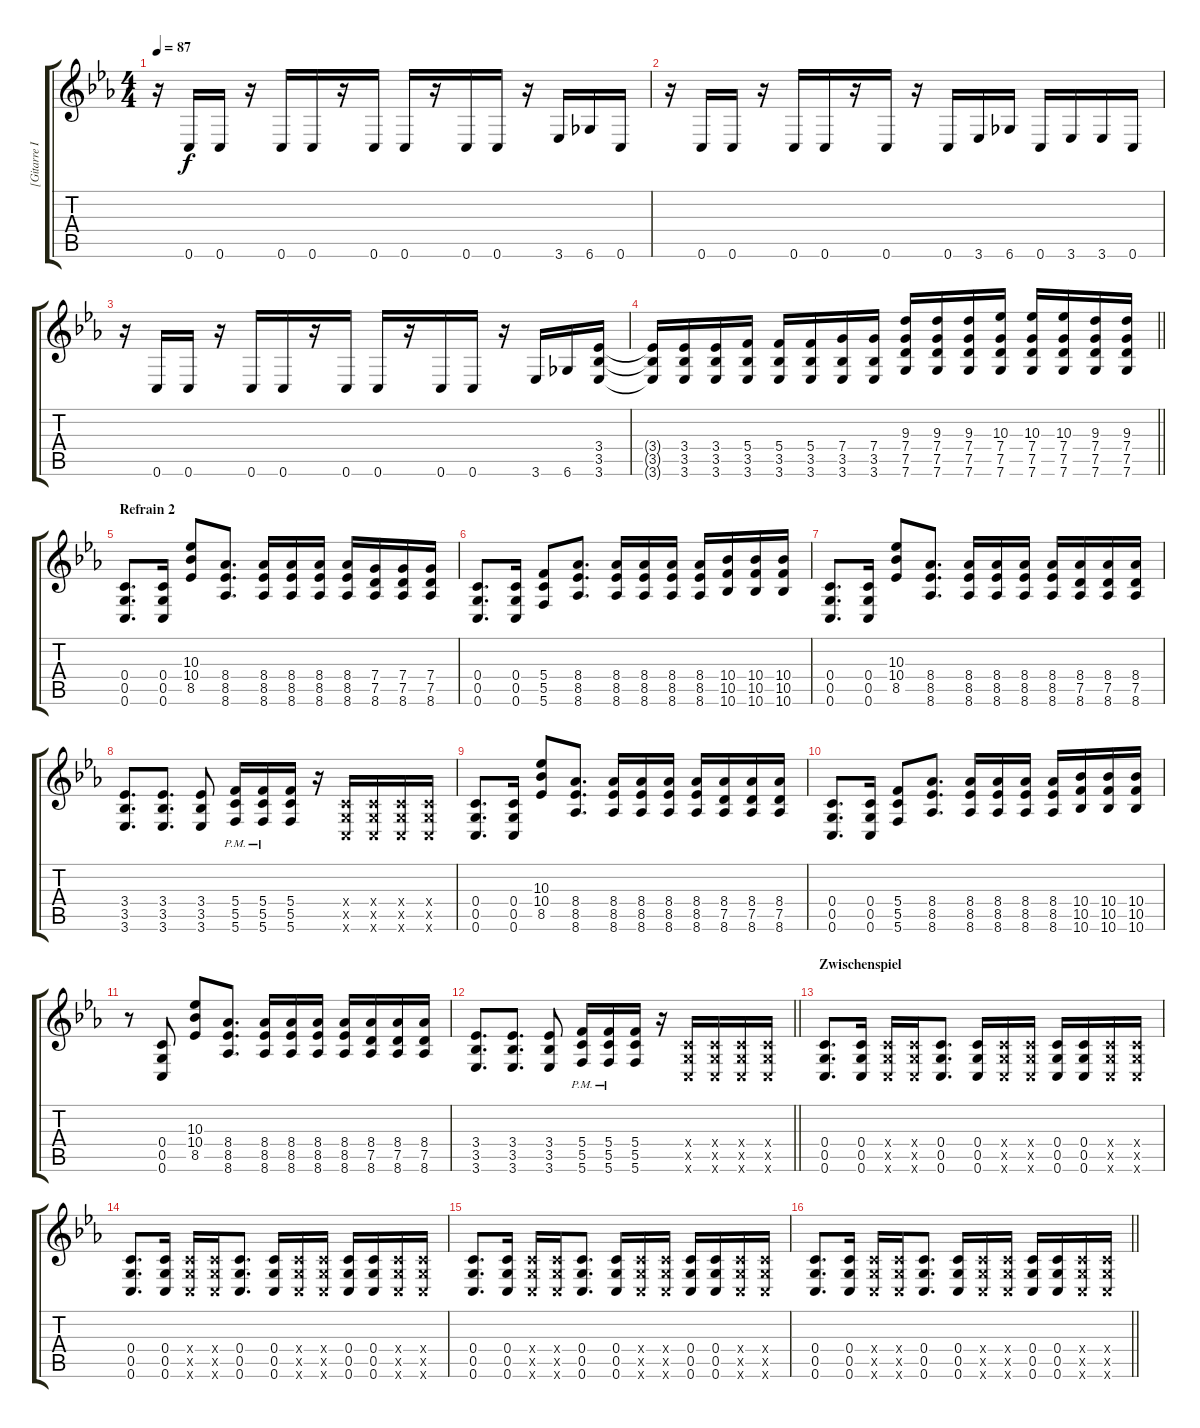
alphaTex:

\track ("[Gitarre I]" "[Gitarre I") {instrument distortionguitar}
\staff {score tabs}
\tuning (D4 A3 F3 C3 G2 C2) {hide}
\ts (4 4)
\tempo 87
\clef g2
\ks cminor
r.16{dy f instrument distortionguitar} 0.6.16 0.6.16 r.16 0.6.16 0.6.16 r.16 0.6.16 0.6.16 r.16 0.6.16 0.6.16 r.16 3.6.16 6.6.16 0.6.16 |
r.16 0.6.16 0.6.16 r.16 0.6.16 0.6.16 r.16 0.6.16 r.16 0.6.16 3.6.16 6.6.16 0.6.16 3.6.16 3.6.16 0.6.16 |
r.16 0.6.16 0.6.16 r.16 0.6.16 0.6.16 r.16 0.6.16 0.6.16 r.16 0.6.16 0.6.16 r.16 3.6.16 6.6.16 (3.4 3.5 3.6).16{instrument distortionguitar} |
\barLineRight lightlight
(3.4{t} 3.5{t} 3.6{t}).16 (3.4 3.5 3.6).16 (3.4 3.5 3.6).16 (5.4 3.5 3.6).16 (5.4 3.5 3.6).16 (5.4 3.5 3.6).16 (7.4 3.5 3.6).16 (7.4 3.5 3.6).16 (9.3 7.4 7.5 7.6).16 (9.3 7.4 7.5 7.6).16 (9.3 7.4 7.5 7.6).16 (10.3 7.4 7.5 7.6).16 (10.3 7.4 7.5 7.6).16 (10.3 7.4 7.5 7.6).16 (9.3 7.4 7.5 7.6).16 (9.3 7.4 7.5 7.6).16 |
\section ("" "Refrain 2")
(0.4 0.5 0.6).8{d} (0.4 0.5 0.6).16 (10.3 10.4 8.5).8 (8.4 8.5 8.6).8{d} (8.4 8.5 8.6).16 (8.4 8.5 8.6).16 (8.4 8.5 8.6).16 (8.4 8.5 8.6).16 (7.4 7.5 8.6).16 (7.4 7.5 8.6).16 (7.4 7.5 8.6).16 |
(0.4 0.5 0.6).8{d} (0.4 0.5 0.6).16 (5.4 5.5 5.6).8 (8.4 8.5 8.6).8{d} (8.4 8.5 8.6).16 (8.4 8.5 8.6).16 (8.4 8.5 8.6).16 (8.4 8.5 8.6).16 (10.4 10.5 10.6).16 (10.4 10.5 10.6).16 (10.4 10.5 10.6).16 |
(0.4 0.5 0.6).8{d} (0.4 0.5 0.6).16 (10.3 10.4 8.5).8 (8.4 8.5 8.6).8{d} (8.4 8.5 8.6).16 (8.4 8.5 8.6).16 (8.4 8.5 8.6).16 (8.4 8.5 8.6).16 (8.4 7.5 8.6).16 (8.4 7.5 8.6).16 (8.4 7.5 8.6).16 |
(3.4 3.5 3.6).8{d} (3.4 3.5 3.6).8{d} (3.4 3.5 3.6).8 (5.4{pm} 5.5{pm} 5.6{pm}).16 (5.4{pm} 5.5{pm} 5.6{pm}).16 (5.4 5.5 5.6).16 r.16 (0.4{x} 0.5{x} 0.6{x}).16 (0.4{x} 0.5{x} 0.6{x}).16 (0.4{x} 0.5{x} 0.6{x}).16 (0.4{x} 0.5{x} 0.6{x}).16 |
(0.4 0.5 0.6).8{d} (0.4 0.5 0.6).16 (10.3 10.4 8.5).8 (8.4 8.5 8.6).8{d} (8.4 8.5 8.6).16 (8.4 8.5 8.6).16 (8.4 8.5 8.6).16 (8.4 8.5 8.6).16 (8.4 7.5 8.6).16 (8.4 7.5 8.6).16 (8.4 7.5 8.6).16 |
(0.4 0.5 0.6).8{d} (0.4 0.5 0.6).16 (5.4 5.5 5.6).8 (8.4 8.5 8.6).8{d} (8.4 8.5 8.6).16 (8.4 8.5 8.6).16 (8.4 8.5 8.6).16 (8.4 8.5 8.6).16 (10.4 10.5 10.6).16 (10.4 10.5 10.6).16 (10.4 10.5 10.6).16 |
r.8 (0.4 0.5 0.6).8 (10.3 10.4 8.5).8 (8.4 8.5 8.6).8{d} (8.4 8.5 8.6).16 (8.4 8.5 8.6).16 (8.4 8.5 8.6).16 (8.4 8.5 8.6).16 (8.4 7.5 8.6).16 (8.4 7.5 8.6).16 (8.4 7.5 8.6).16 |
\barLineRight lightlight
(3.4 3.5 3.6).8{d} (3.4 3.5 3.6).8{d} (3.4 3.5 3.6).8 (5.4{pm} 5.5{pm} 5.6{pm}).16 (5.4{pm} 5.5{pm} 5.6{pm}).16 (5.4 5.5 5.6).16 r.16 (0.4{x} 0.5{x} 0.6{x}).16 (0.4{x} 0.5{x} 0.6{x}).16 (0.4{x} 0.5{x} 0.6{x}).16 (0.4{x} 0.5{x} 0.6{x}).16 |
\section ("" "Zwischenspiel")
(0.4 0.5 0.6).8{d instrument distortionguitar} (0.4 0.5 0.6).16 (0.4{x} 0.5{x} 0.6{x}).16 (0.4{x} 0.5{x} 0.6{x}).16 (0.4 0.5 0.6).8{d} (0.4 0.5 0.6).16 (0.4{x} 0.5{x} 0.6{x}).16 (0.4{x} 0.5{x} 0.6{x}).16 (0.4 0.5 0.6).16 (0.4 0.5 0.6).16 (0.4{x} 0.5{x} 0.6{x}).16 (0.4{x} 0.5{x} 0.6{x}).16 |
(0.4 0.5 0.6).8{d} (0.4 0.5 0.6).16 (0.4{x} 0.5{x} 0.6{x}).16 (0.4{x} 0.5{x} 0.6{x}).16 (0.4 0.5 0.6).8{d} (0.4 0.5 0.6).16 (0.4{x} 0.5{x} 0.6{x}).16 (0.4{x} 0.5{x} 0.6{x}).16 (0.4 0.5 0.6).16 (0.4 0.5 0.6).16 (0.4{x} 0.5{x} 0.6{x}).16 (0.4{x} 0.5{x} 0.6{x}).16 |
(0.4 0.5 0.6).8{d} (0.4 0.5 0.6).16 (0.4{x} 0.5{x} 0.6{x}).16 (0.4{x} 0.5{x} 0.6{x}).16 (0.4 0.5 0.6).8{d} (0.4 0.5 0.6).16 (0.4{x} 0.5{x} 0.6{x}).16 (0.4{x} 0.5{x} 0.6{x}).16 (0.4 0.5 0.6).16 (0.4 0.5 0.6).16 (0.4{x} 0.5{x} 0.6{x}).16 (0.4{x} 0.5{x} 0.6{x}).16 |
\barLineRight lightlight
(0.4 0.5 0.6).8{d} (0.4 0.5 0.6).16 (0.4{x} 0.5{x} 0.6{x}).16 (0.4{x} 0.5{x} 0.6{x}).16 (0.4 0.5 0.6).8{d} (0.4 0.5 0.6).16 (0.4{x} 0.5{x} 0.6{x}).16 (0.4{x} 0.5{x} 0.6{x}).16 (0.4 0.5 0.6).16 (0.4 0.5 0.6).16 (0.4{x} 0.5{x} 0.6{x}).16 (0.4{x} 0.5{x} 0.6{x}).16
